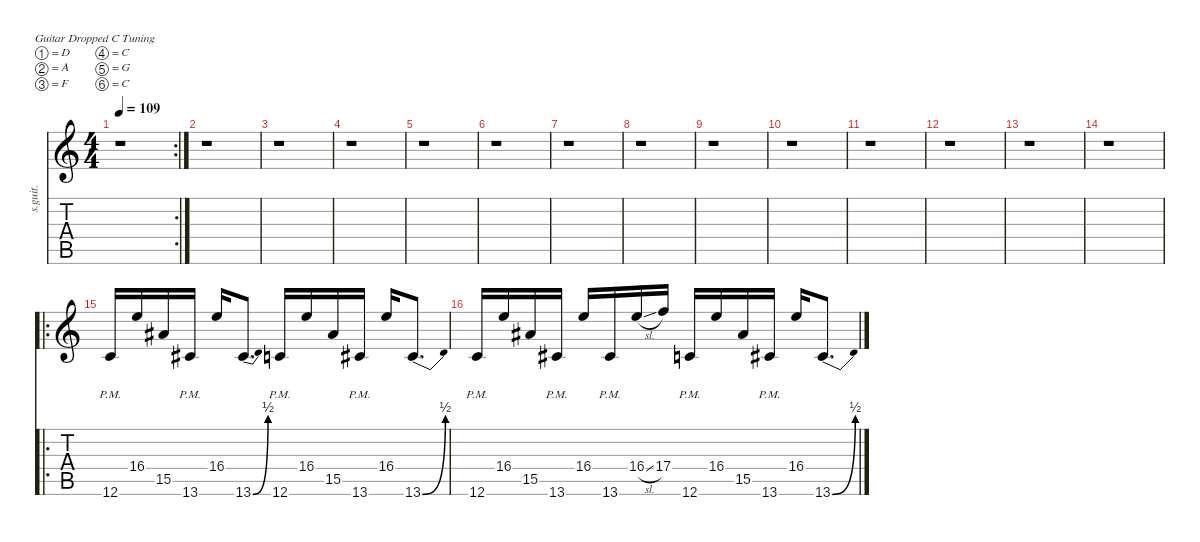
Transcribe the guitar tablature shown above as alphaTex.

\defaultSystemsLayout 4
\hideDynamics
\bracketExtendMode nobrackets
\track ("Lead" "s.guit.") {instrument distortionguitar}
\staff {score tabs}
\tuning (D4 A3 F3 C3 G2 C2)
\rc 2
\ts (4 4)
\tempo 109
\clef g2
\ks c
r.1{dy mf} |
r.1 |
r.1 |
r.1 |
r.1 |
r.1 |
r.1 |
r.1 |
r.1 |
r.1 |
r.1 |
r.1 |
r.1 |
r.1 |
\ro
12.6{pm}.16{lyrics (0 "") lyrics (1 "") lyrics (2 "") lyrics (3 "") lyrics (4 "")} 16.4.16{lyrics (0 "") lyrics (1 "") lyrics (2 "") lyrics (3 "") lyrics (4 "")} 15.5{acc #}.16{lyrics (0 "") lyrics (1 "") lyrics (2 "") lyrics (3 "") lyrics (4 "")} 13.6{pm acc #}.16{lyrics (0 "") lyrics (1 "") lyrics (2 "") lyrics (3 "") lyrics (4 "")} 16.4.16{lyrics (0 "") lyrics (1 "") lyrics (2 "") lyrics (3 "") lyrics (4 "")} 13.6{be (bend 0 0 60 2) acc #}.8{d lyrics (0 "") lyrics (1 "") lyrics (2 "") lyrics (3 "") lyrics (4 "")} 12.6{pm}.16{lyrics (0 "") lyrics (1 "") lyrics (2 "") lyrics (3 "") lyrics (4 "")} 16.4.16{lyrics (0 "") lyrics (1 "") lyrics (2 "") lyrics (3 "") lyrics (4 "")} 15.5{acc #}.16{lyrics (0 "") lyrics (1 "") lyrics (2 "") lyrics (3 "") lyrics (4 "")} 13.6{pm acc #}.16{lyrics (0 "") lyrics (1 "") lyrics (2 "") lyrics (3 "") lyrics (4 "")} 16.4.16{lyrics (0 "") lyrics (1 "") lyrics (2 "") lyrics (3 "") lyrics (4 "")} 13.6{be (bend 0 0 60 2) acc #}.8{d lyrics (0 "") lyrics (1 "") lyrics (2 "") lyrics (3 "") lyrics (4 "")} |
12.6{pm}.16{lyrics (0 "") lyrics (1 "") lyrics (2 "") lyrics (3 "") lyrics (4 "")} 16.4.16{lyrics (0 "") lyrics (1 "") lyrics (2 "") lyrics (3 "") lyrics (4 "")} 15.5{acc #}.16{lyrics (0 "") lyrics (1 "") lyrics (2 "") lyrics (3 "") lyrics (4 "")} 13.6{pm acc #}.16{lyrics (0 "") lyrics (1 "") lyrics (2 "") lyrics (3 "") lyrics (4 "")} 16.4.16{lyrics (0 "") lyrics (1 "") lyrics (2 "") lyrics (3 "") lyrics (4 "")} 13.6{pm acc #}.16{lyrics (0 "") lyrics (1 "") lyrics (2 "") lyrics (3 "") lyrics (4 "")} 16.4{sl}.16{lyrics (0 "") lyrics (1 "") lyrics (2 "") lyrics (3 "") lyrics (4 "")} 17.4.16{lyrics (0 "") lyrics (1 "") lyrics (2 "") lyrics (3 "") lyrics (4 "")} 12.6{pm}.16{lyrics (0 "") lyrics (1 "") lyrics (2 "") lyrics (3 "") lyrics (4 "")} 16.4.16{lyrics (0 "") lyrics (1 "") lyrics (2 "") lyrics (3 "") lyrics (4 "")} 15.5{acc #}.16{lyrics (0 "") lyrics (1 "") lyrics (2 "") lyrics (3 "") lyrics (4 "")} 13.6{pm acc #}.16{lyrics (0 "") lyrics (1 "") lyrics (2 "") lyrics (3 "") lyrics (4 "")} 16.4.16{lyrics (0 "") lyrics (1 "") lyrics (2 "") lyrics (3 "") lyrics (4 "")} 13.6{be (bend 0 0 60 2) acc #}.8{d lyrics (0 "") lyrics (1 "") lyrics (2 "") lyrics (3 "") lyrics (4 "")}
